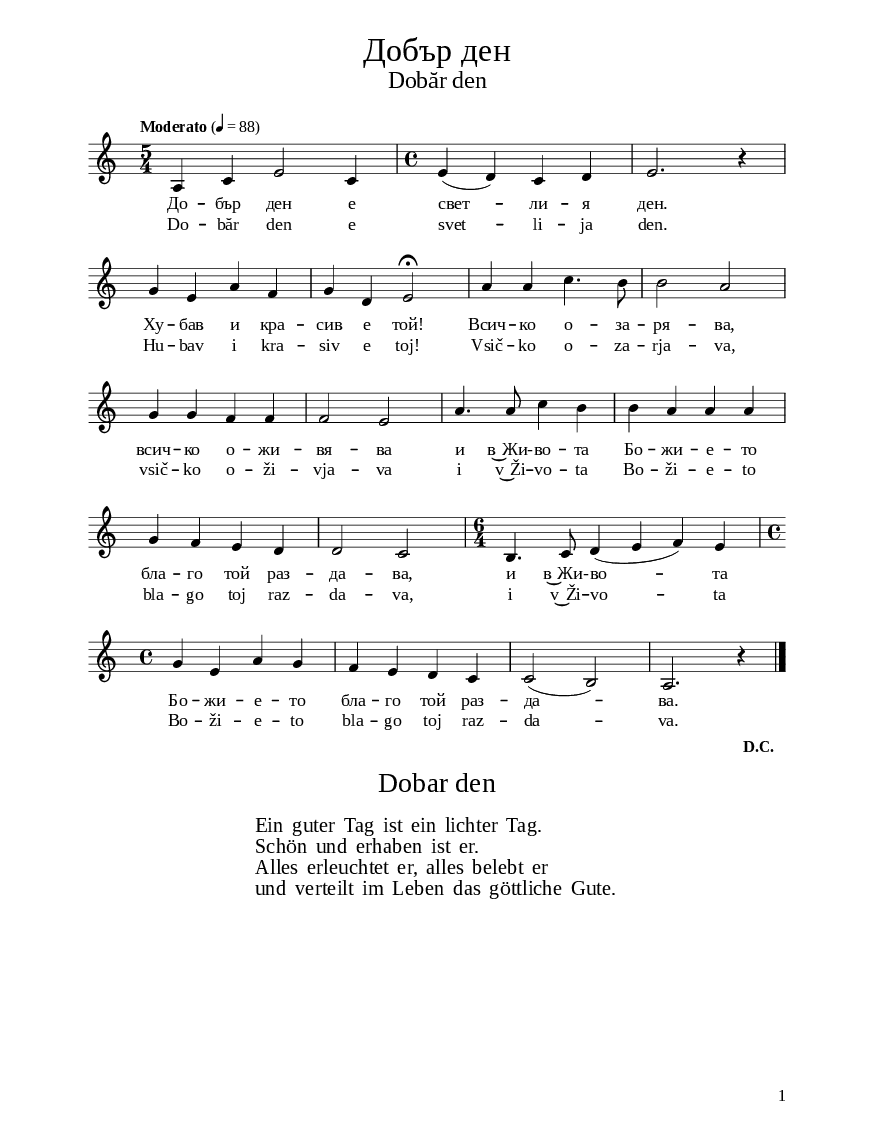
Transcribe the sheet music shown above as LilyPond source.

\version "2.24.2"

% include paper part and global functions
\include "include/globals.ily"

\bookpart {
   \label #'ref095_2
  \tocItem \markup "Добър ден – Dobăr den"
  \include "include/bookpart-paper.ily"
  \score {
    \include "include/score-layout.ily"


    \new Voice \absolute  {
      \clef treble
      \key a \minor
      \time 5/4
      \tempoFunc "Moderato" 4 "88"

      a4 c' e'2 c'4 | \time 4/4  e'4 ( d' ) c'  d'  | e'2. r4 \break |

      g'4 e' a' f' | g'4 d' e'2 \fermata | a'4 a' c''4. b'8 | b'2 a' \break |

      g'4 g' f' f' |  f'2 e' | a'4. a'8 c''4 b' | b'4 a' a' a' \break |

      g'4 f' e' d' | d'2 c' |  \time 6/4  b4. c'8 d'4 ( e' f' ) e' \break |

      \time 4/4  g'4 e' a' g' | f'4 e' d' c' | c'2 ( b ) | a2. r4 \break |

      \bar "|."
    }

    \addlyrics {
      До -- бър
      ден е свет -- ли -- я ден. Ху -- бав и кра --
      сив е той! Всич -- ко о -- за -- ря -- ва, всич
      -- ко о -- жи -- вя -- ва и "в~Жи-" -- во -- та Бо
      -- жи -- е -- то бла -- го той раз -- да -- ва,
      и "в~Жи-" -- во -- та Бо -- жи -- е -- то бла -- го
      той раз -- да -- ва.

    }

     \addlyrics {
      Do -- băr
      den e svet -- li -- ja den. Hu -- bav i kra --
      siv e toj! Vsič -- ko o -- za -- rja -- va, vsič
      -- ko o -- ži -- vja -- va i v~Ži -- vo -- ta Bo
      -- ži -- e -- to bla -- go toj raz -- da -- va,
      i v~Ži -- vo -- ta Bo -- ži -- e -- to bla -- go
      toj raz -- da -- va.
    }


    \header {
      title = \titleFunc "Добър ден" "Dobăr den"
    }

    \midi{}

  } % score

  \markup \dc-one "D.C."
  

  % include foreign translation(s) of the song
  \version "2.24.0"

\markup \fill-line { \fontsize #deTitleFontSize "Dobar den" }
\markup \null
\markup \null
\markup \fontsize #deCoupletFontSize {
  \hspace #16
  \override #`(baseline-skip . ,deCoupletBaselineSkip)

  \column {
    \line { Ein guter Tag ist ein lichter Tag.  }

    \line { Schön und erhaben ist er. }

    \line { Alles erleuchtet er, alles belebt er}

    \line { und verteilt im Leben das göttliche Gute.}



  }


}


} % bookpart
